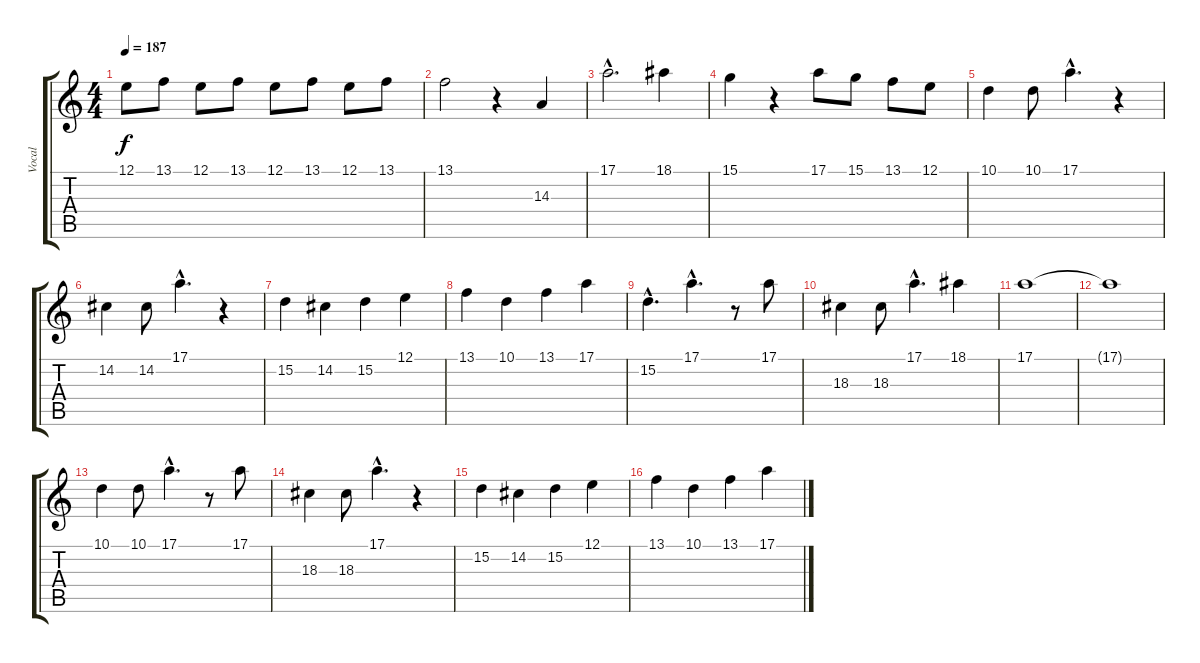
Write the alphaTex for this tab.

\track ("Vocal" "Vocal") {instrument tenorsax}
\staff {score tabs}
\tuning (E4 B3 G3 D3 A2 E2) {hide}
\ts (4 4)
\tempo 187
\clef g2
\ks c
12.1.8{dy f} 13.1.8 12.1.8 13.1.8 12.1.8 13.1.8 12.1.8 13.1.8 |
13.1.2 r.4 14.3.4 |
17.1{hac}.2{d} 18.1.4 |
15.1.4 r.4 17.1.8 15.1.8 13.1.8 12.1.8 |
10.1.4 10.1.8 17.1{hac}.4{d} r.4 |
14.2.4 14.2.8 17.1{hac}.4{d} r.4 |
15.2.4 14.2.4 15.2.4 12.1.4 |
13.1.4 10.1.4 13.1.4 17.1.4 |
15.2{hac}.4{d} 17.1{hac}.4{d} r.8 17.1.8 |
18.3.4 18.3.8 17.1{hac}.4{d} 18.1.4 |
17.1.1 |
17.1{t}.1 |
10.1.4 10.1.8 17.1{hac}.4{d} r.8 17.1.8 |
18.3.4 18.3.8 17.1{hac}.4{d} r.4 |
15.2.4 14.2.4 15.2.4 12.1.4 |
13.1.4 10.1.4 13.1.4 17.1.4
